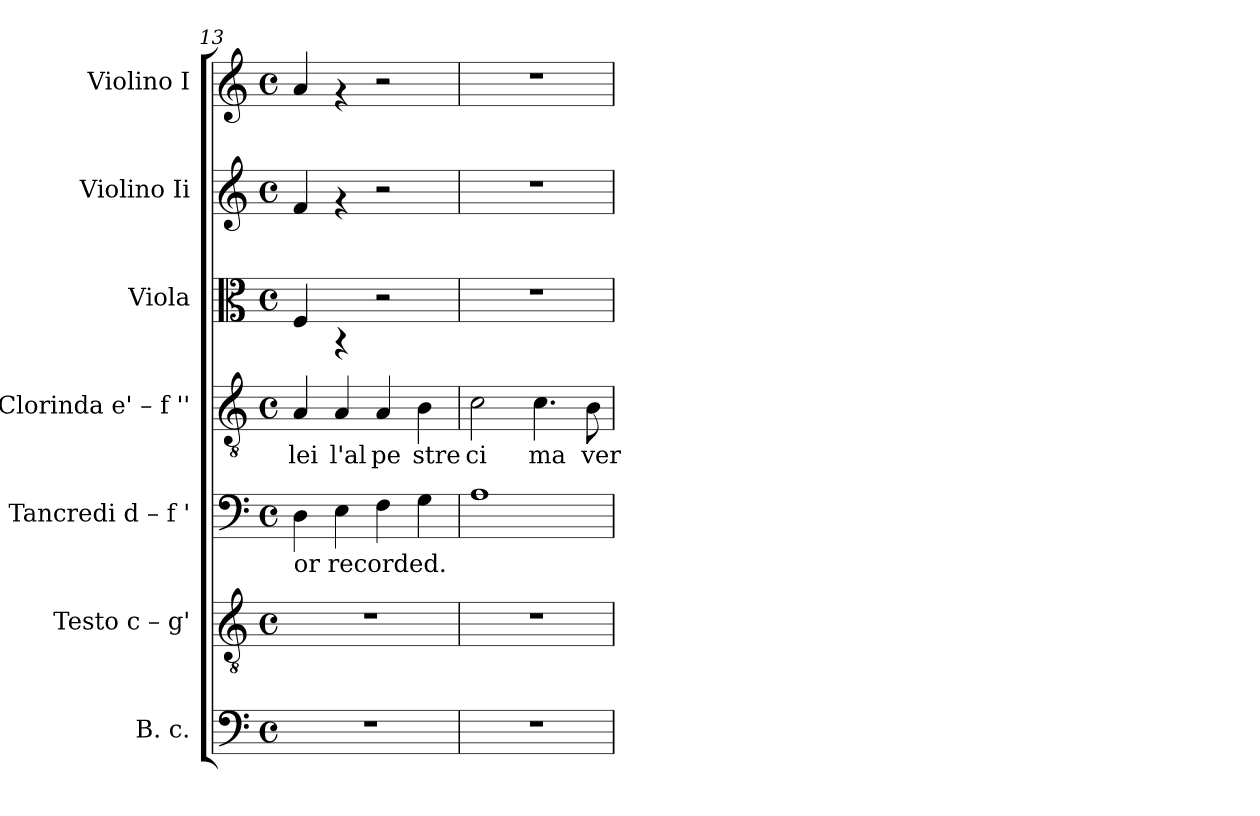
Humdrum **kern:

**kern	**kern	**kern	**kern	**text	**kern	**kern	**kern	**text
*part7	*part6	*part5	*part4	*part4	*part3	*part2	*part1	*part1
*staff7	*staff6	*staff5	*staff4	*staff4	*staff3	*staff2	*staff1	*staff1
*I"B. c.	*I"Testo  c – g'	*I"Tancredi  d – f '	*I"Clorinda  e' – f ''	*	*I"Viola	*I"Violino Ii	*I"Violino I	*
*clefF4	*clefGv2	*clefF4	*clefGv2	*	*clefC3	*clefG2	*clefG2	*
*k[]	*k[]	*k[]	*k[]	*	*k[]	*k[]	*k[]	*
*C:	*C:	*C:	*C:	*	*C:	*C:	*C:	*
*M4/4	*M4/4	*M4/4	*M4/4	*	*M4/4	*M4/4	*M4/4	*
*met(c)	*met(c)	*met(c)	*met(c)	*	*met(c)	*met(c)	*met(c)	*
=13	=13	=13	=13	=13	=13	=13	=13	=13
!	!	!LO:TX:b:t=or recorded.	!	!	!	!	!	!
!	!	!	!	!LO:LY:b:cj	!	!	!	!LO:LY:b:cj
1r	1r	4D\	4A/	lei	4F/	4f/	4a/	.
!	!	!	!	!LO:LY:b:cj	!	!	!	!
.	.	4E\	4A/	l'al	4rAA	4rf	4rf	.
!	!	!	!	!LO:LY:b:cj	!	!	!	!
.	.	4F\	4A/	pe	2r	2r	2r	.
!	!	!	!	!LO:LY:b:cj	!	!	!	!
.	.	4G\	4B\	stre	.	.	.	.
=14	=14	=14	=14	=14	=14	=14	=14	=14
!	!	!	!	!LO:LY:b:cj	!	!	!	!
1r	1r	1A	2c\	ci	1r	1r	1r	.
!	!	!	!	!LO:LY:b:cj	!	!	!	!
.	.	.	4.c\	ma	.	.	.	.
!	!	!	!	!LO:LY:b:cj	!	!	!	!
.	.	.	8B\	ver	.	.	.	.
=	=	=	=	=	=	=	=	=
*-	*-	*-	*-	*-	*-	*-	*-	*-
